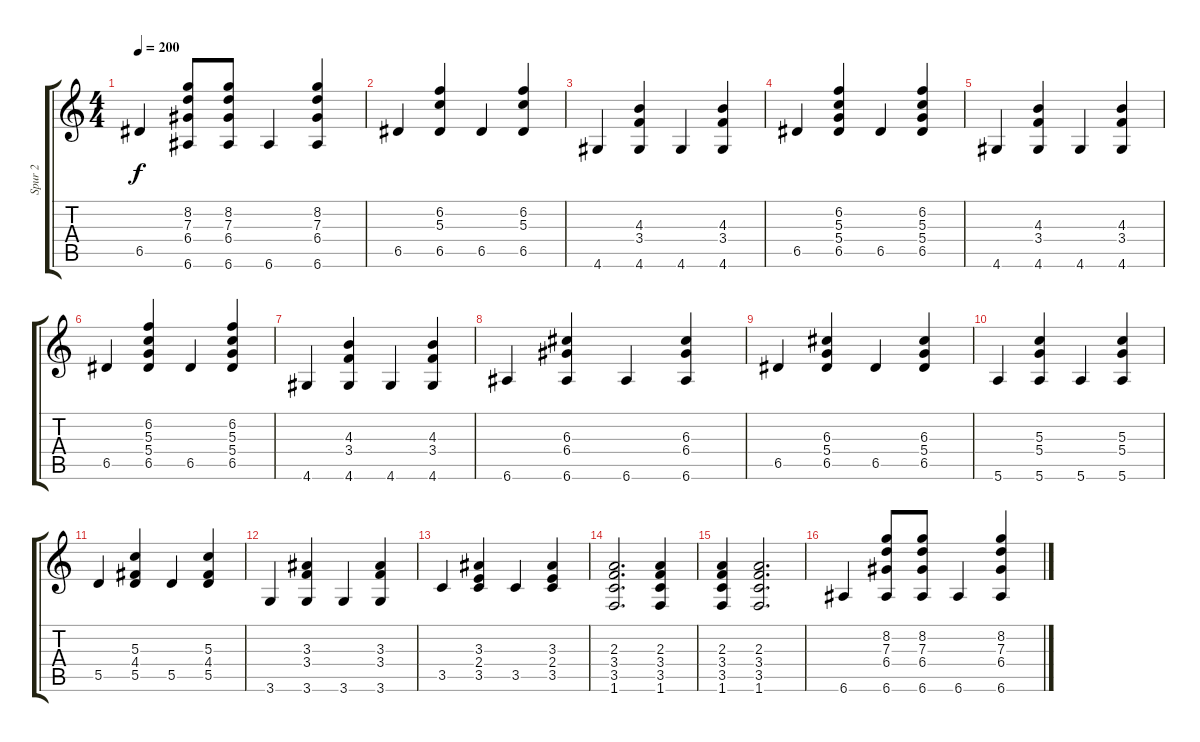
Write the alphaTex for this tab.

\track ("Spur 2" "Spur 2") {instrument acousticguitarsteel}
\staff {score tabs}
\tuning (E4 B3 G3 D3 A2 E2) {hide}
\ts (4 4)
\tempo 200
\clef g2
\ks c
6.5.4{dy f} (8.2 7.3 6.4 6.6).8 (8.2 7.3 6.4 6.6).8 6.6.4 (8.2 7.3 6.4 6.6).4 |
6.5.4 (6.2 5.3 6.5).4 6.5.4 (6.2 5.3 6.5).4 |
4.6.4 (4.3 3.4 4.6).4 4.6.4 (4.3 3.4 4.6).4 |
6.5.4 (6.2 5.3 5.4 6.5).4 6.5.4 (6.2 5.3 5.4 6.5).4 |
4.6.4 (4.3 3.4 4.6).4 4.6.4 (4.3 3.4 4.6).4 |
6.5.4 (6.2 5.3 5.4 6.5).4 6.5.4 (6.2 5.3 5.4 6.5).4 |
4.6.4 (4.3 3.4 4.6).4 4.6.4 (4.3 3.4 4.6).4 |
6.6.4 (6.3 6.4 6.6).4 6.6.4 (6.3 6.4 6.6).4 |
6.5.4 (6.3 5.4 6.5).4 6.5.4 (6.3 5.4 6.5).4 |
5.6.4 (5.3 5.4 5.6).4 5.6.4 (5.3 5.4 5.6).4 |
5.5.4 (5.3 4.4 5.5).4 5.5.4 (5.3 4.4 5.5).4 |
3.6.4 (3.3 3.4 3.6).4 3.6.4 (3.3 3.4 3.6).4 |
3.5.4 (3.3 2.4 3.5).4 3.5.4 (3.3 2.4 3.5).4 |
(2.3 3.4 3.5 1.6).2{d} (2.3 3.4 3.5 1.6).4 |
(2.3 3.4 3.5 1.6).4 (2.3 3.4 3.5 1.6).2{d} |
6.6.4 (8.2 7.3 6.4 6.6).8 (8.2 7.3 6.4 6.6).8 6.6.4 (8.2 7.3 6.4 6.6).4
